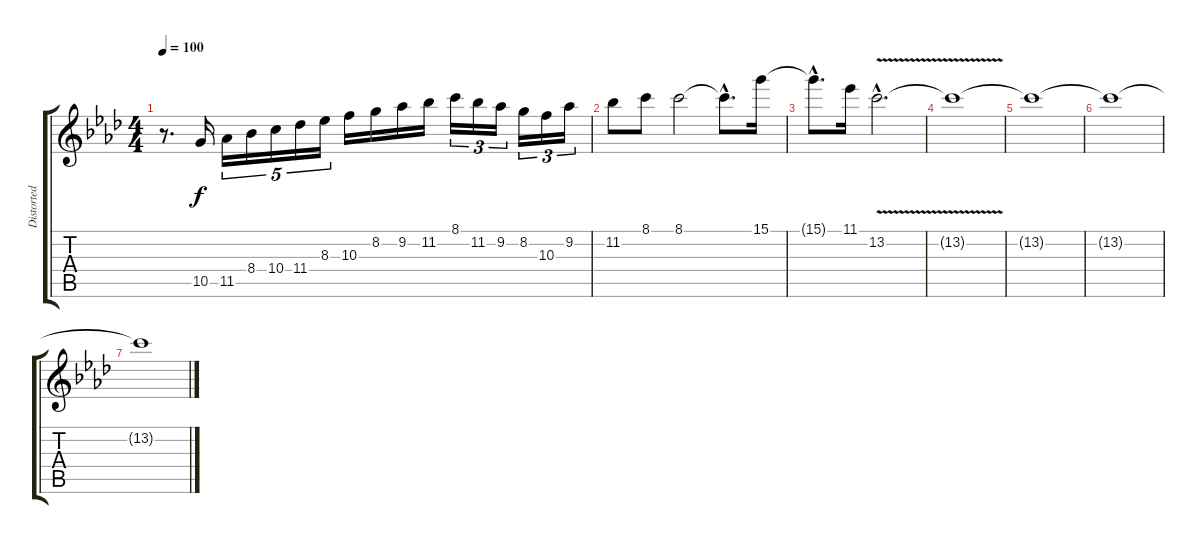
\track ("Distorted Solo" "Distorted ") {instrument overdrivenguitar}
\staff {score tabs}
\tuning (E4 B3 G3 D3 A2 E2) {hide}
\ts (4 4)
\tempo 100
\clef g2
\ks ab
r.8{d dy f} 10.5.16 11.5.16{tu (5 4)} 8.4.16{tu (5 4)} 10.4.16{tu (5 4)} 11.4.16{tu (5 4)} 8.3.16{tu (5 4)} 10.3.16 8.2.16 9.2.16 11.2.16 8.1.16{tu (3 2)} 11.2.16{tu (3 2)} 9.2.16{tu (3 2)} 8.2.16{tu (3 2)} 10.3.16{tu (3 2)} 9.2.16{tu (3 2)} |
11.2.8 8.1.8 8.1.2 8.1{hac t}.8{d} 15.1.16 |
15.1{hac t}.8{d} 11.1.16 13.2{v hac}.2{d} |
13.2{t}.1{volume 0} |
13.2{t}.1 |
13.2{t}.1 |
13.2{t}.1
